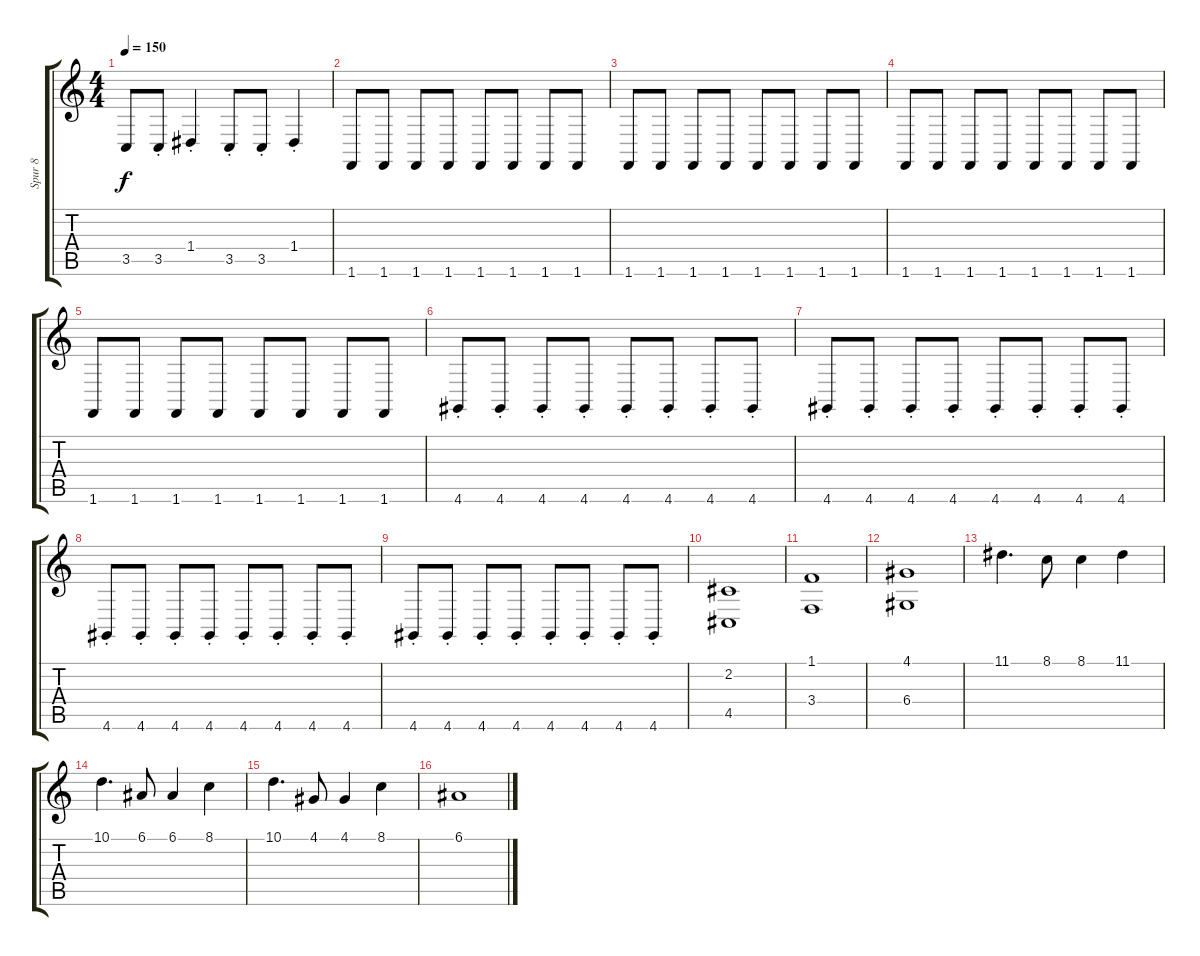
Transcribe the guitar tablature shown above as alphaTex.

\track ("Spur 8" "Spur 8") {instrument frenchhorn}
\staff {score tabs}
\tuning (E4 B3 G3 D3 A2 E2) {hide}
\ts (4 4)
\tempo 150
\clef g2
\ks c
3.5{t}.8{dy f} 3.5{st}.8 1.4{st}.4 3.5{st}.8 3.5{st}.8 1.4{st}.4 |
1.6.8 1.6.8 1.6.8 1.6.8 1.6.8 1.6.8 1.6.8 1.6.8 |
1.6.8 1.6.8 1.6.8 1.6.8 1.6.8 1.6.8 1.6.8 1.6.8 |
1.6.8 1.6.8 1.6.8 1.6.8 1.6.8 1.6.8 1.6.8 1.6.8 |
1.6.8 1.6.8 1.6.8 1.6.8 1.6.8 1.6.8 1.6.8 1.6.8 |
4.6{st}.8 4.6{st}.8 4.6{st}.8 4.6{st}.8 4.6{st}.8 4.6{st}.8 4.6{st}.8 4.6{st}.8 |
4.6{st}.8 4.6{st}.8 4.6{st}.8 4.6{st}.8 4.6{st}.8 4.6{st}.8 4.6{st}.8 4.6{st}.8 |
4.6{st}.8 4.6{st}.8 4.6{st}.8 4.6{st}.8 4.6{st}.8 4.6{st}.8 4.6{st}.8 4.6{st}.8 |
4.6{st}.8 4.6{st}.8 4.6{st}.8 4.6{st}.8 4.6{st}.8 4.6{st}.8 4.6{st}.8 4.6{st}.8 |
(2.2 4.5).1 |
(1.1 3.4).1 |
(4.1 6.4).1 |
11.1.4{d} 8.1.8 8.1.4 11.1.4 |
10.1.4{d} 6.1.8 6.1.4 8.1.4 |
10.1.4{d} 4.1.8 4.1.4 8.1.4 |
6.1.1
